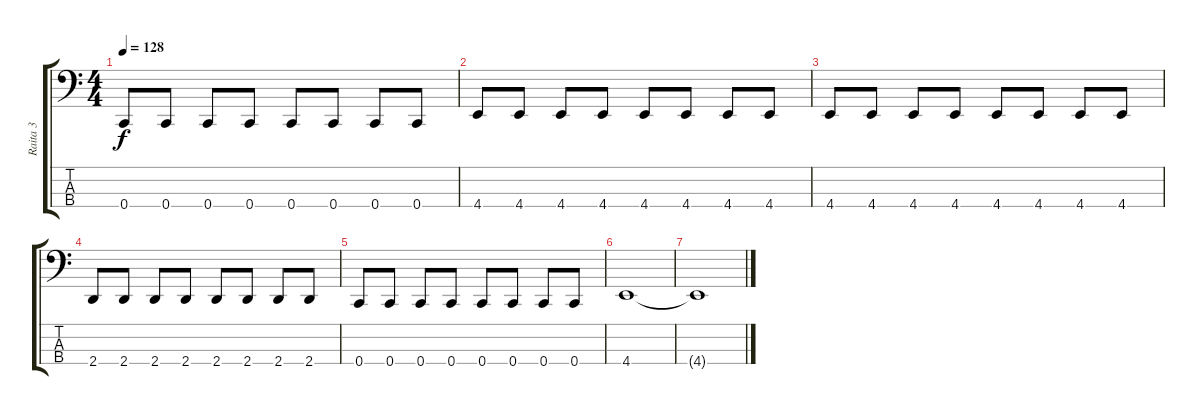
\track ("Raita 3" "Raita 3") {instrument electricbassfinger}
\staff {score tabs}
\tuning (Eb2 Bb1 F1 C1) {hide}
\ts (4 4)
\tempo 128
\clef f4
\ks c
0.4.8{dy f} 0.4.8 0.4.8 0.4.8 0.4.8 0.4.8 0.4.8 0.4.8 |
4.4.8 4.4.8 4.4.8 4.4.8 4.4.8 4.4.8 4.4.8 4.4.8 |
4.4.8 4.4.8 4.4.8 4.4.8 4.4.8 4.4.8 4.4.8 4.4.8 |
2.4.8 2.4.8 2.4.8 2.4.8 2.4.8 2.4.8 2.4.8 2.4.8 |
0.4.8 0.4.8 0.4.8 0.4.8 0.4.8 0.4.8 0.4.8 0.4.8 |
4.4.1 |
4.4{t}.1
